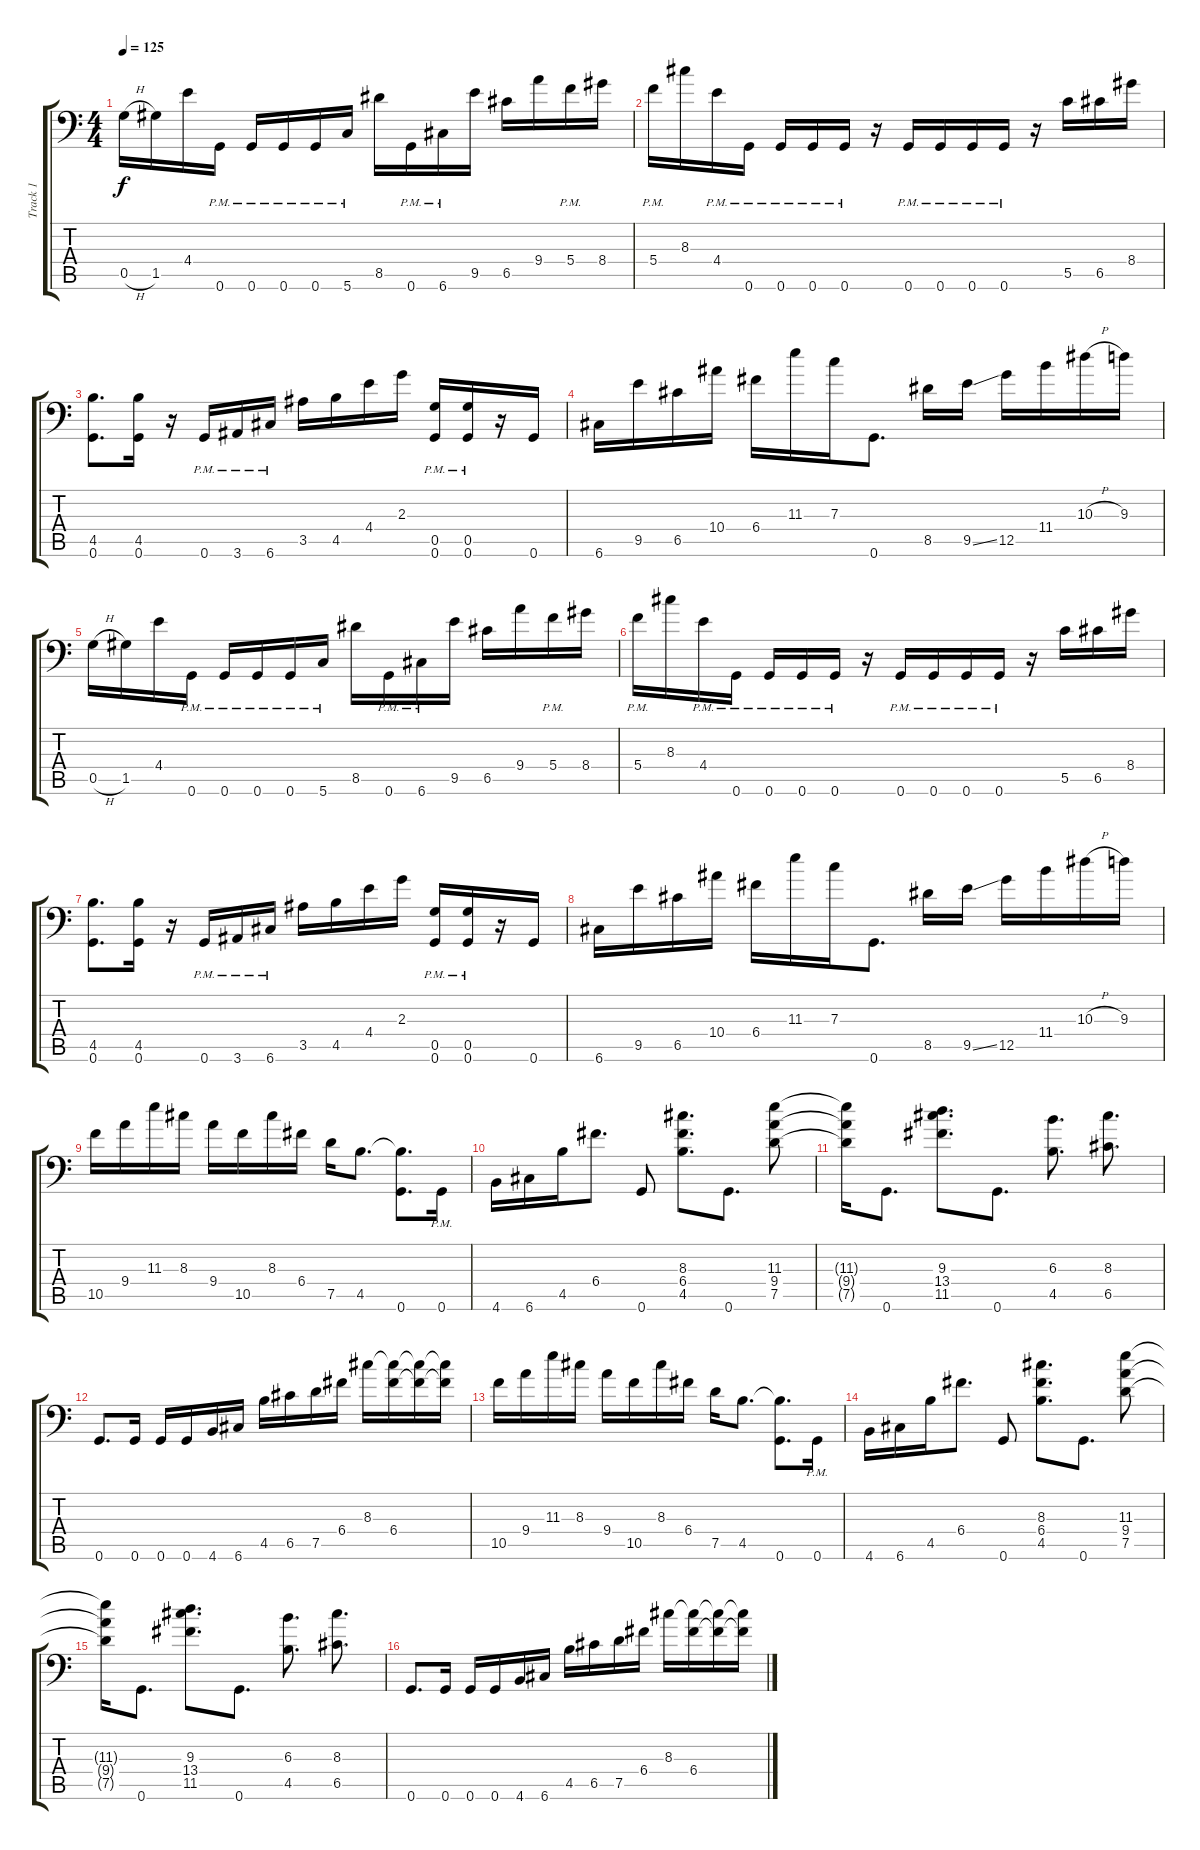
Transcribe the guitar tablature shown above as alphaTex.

\track ("Track 1" "Track 1") {instrument distortionguitar}
\staff {score tabs}
\tuning (D4 A3 F3 C3 G2 G1) {hide}
\ts (4 4)
\tempo 125
\clef f4
\ks c
0.5{h}.16{dy f} 1.5.16 4.4.16 0.6{pm}.16 0.6{pm}.16 0.6{pm}.16 0.6{pm}.16 5.6{pm}.16 8.5.16 0.6{pm}.16 6.6{pm}.16 9.5.16 6.5.16 9.4.16 5.4{pm}.16 8.4.16 |
5.4{pm}.16 8.3.16 4.4{pm}.16 0.6{pm}.16 0.6{pm}.16 0.6{pm}.16 0.6{pm}.16 r.16 0.6{pm}.16 0.6{pm}.16 0.6{pm}.16 0.6{pm}.16 r.16 5.5.16 6.5.16 8.4.16 |
(4.5 0.6).8{d} (4.5 0.6).16 r.16 0.6{pm}.16 3.6{pm}.16 6.6{pm}.16 3.5.16 4.5.16 4.4.16 2.3.16 (0.5{pm} 0.6{pm}).16 (0.5{pm} 0.6{pm}).16 r.16 0.6.16 |
6.6.16 9.5.16 6.5.16 10.4.16 6.4.16 11.3.16 7.3.16 0.6.8{d} 8.5.16 9.5{ss}.16 12.5.16 11.4.16 10.3{h}.16 9.3.16 |
0.5{h}.16 1.5.16 4.4.16 0.6{pm}.16 0.6{pm}.16 0.6{pm}.16 0.6{pm}.16 5.6{pm}.16 8.5.16 0.6{pm}.16 6.6{pm}.16 9.5.16 6.5.16 9.4.16 5.4{pm}.16 8.4.16 |
5.4{pm}.16 8.3.16 4.4{pm}.16 0.6{pm}.16 0.6{pm}.16 0.6{pm}.16 0.6{pm}.16 r.16 0.6{pm}.16 0.6{pm}.16 0.6{pm}.16 0.6{pm}.16 r.16 5.5.16 6.5.16 8.4.16 |
(4.5 0.6).8{d} (4.5 0.6).16 r.16 0.6{pm}.16 3.6{pm}.16 6.6{pm}.16 3.5.16 4.5.16 4.4.16 2.3.16 (0.5{pm} 0.6{pm}).16 (0.5{pm} 0.6{pm}).16 r.16 0.6.16 |
6.6.16 9.5.16 6.5.16 10.4.16 6.4.16 11.3.16 7.3.16 0.6.8{d} 8.5.16 9.5{ss}.16 12.5.16 11.4.16 10.3{h}.16 9.3.16 |
10.5.16 9.4.16 11.3.16 8.3.16 9.4.16 10.5.16 8.3.16 6.4.16 7.5.16 4.5.8{d} (4.5{t} 0.6).8{d} 0.6{pm}.16 |
4.6.16 6.6.16 4.5.16 6.4.8{d} 0.6.8 (8.3 6.4 4.5).8{d} 0.6.8{d} (11.3 9.4 7.5).8 |
(11.3{t} 9.4{t} 7.5{t}).16 0.6.8{d} (9.3 13.4 11.5).8{d} 0.6.8{d} (6.3 4.5).8{d} (8.3 6.5).8{d} |
0.6.8{d} 0.6.16 0.6.16 0.6.16 4.6.16 6.6.16 4.5.16 6.5.16 7.5.16 6.4.16 8.3.16 (8.3{t} 6.4).16 (8.3{t} 6.4{t}).16 (8.3{t} 6.4{t}).16 |
10.5.16 9.4.16 11.3.16 8.3.16 9.4.16 10.5.16 8.3.16 6.4.16 7.5.16 4.5.8{d} (4.5{t} 0.6).8{d} 0.6{pm}.16 |
4.6.16 6.6.16 4.5.16 6.4.8{d} 0.6.8 (8.3 6.4 4.5).8{d} 0.6.8{d} (11.3 9.4 7.5).8 |
(11.3{t} 9.4{t} 7.5{t}).16 0.6.8{d} (9.3 13.4 11.5).8{d} 0.6.8{d} (6.3 4.5).8{d} (8.3 6.5).8{d} |
0.6.8{d} 0.6.16 0.6.16 0.6.16 4.6.16 6.6.16 4.5.16 6.5.16 7.5.16 6.4.16 8.3.16 (8.3{t} 6.4).16 (8.3{t} 6.4{t}).16 (8.3{t} 6.4{t}).16
